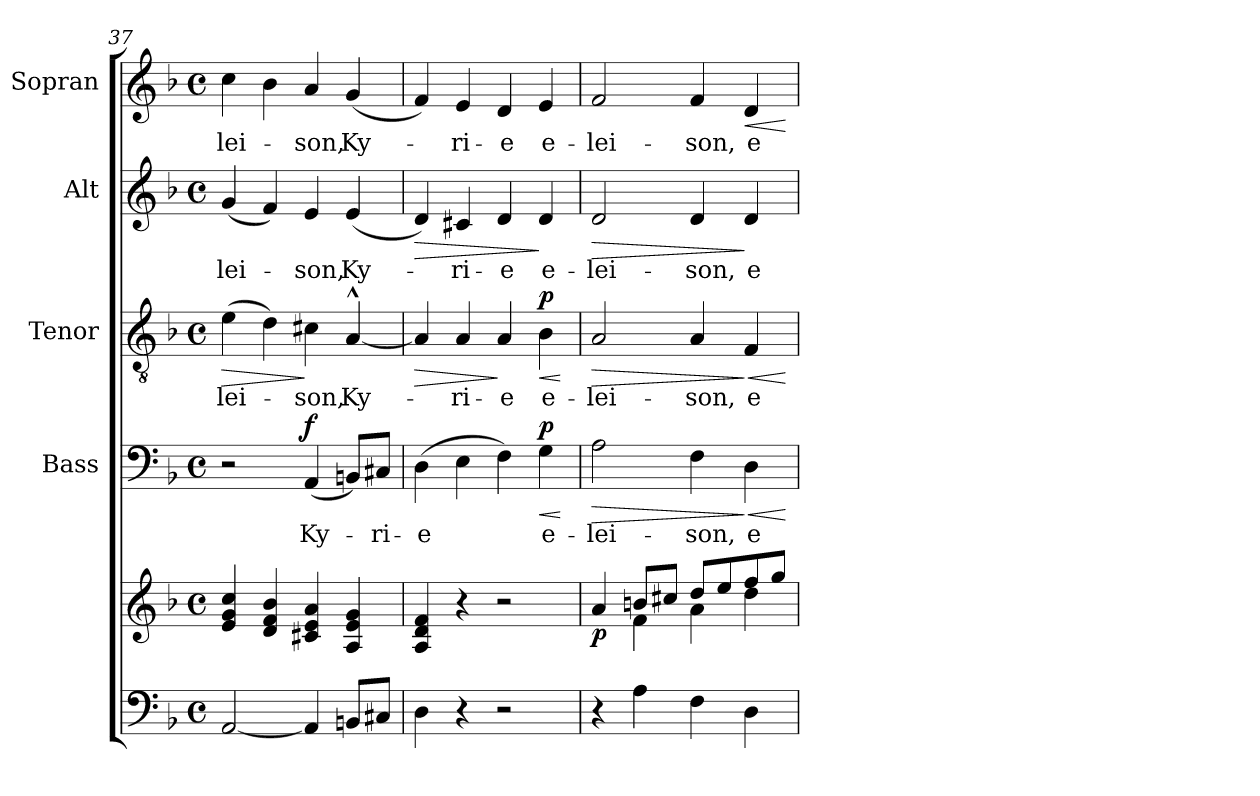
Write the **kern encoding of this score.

**kern	**kern	**dynam	**kern	**text	**dynam	**kern	**text	**dynam	**kern	**text	**dynam	**kern	**text	**dynam
*part5	*part5	*part5	*part4	*part4	*part4	*part3	*part3	*part3	*part2	*part2	*part2	*part1	*part1	*part1
*staff6	*staff5	*staff5/6	*staff4	*staff4	*staff4	*staff3	*staff3	*staff3	*staff2	*staff2	*staff2	*staff1	*staff1	*staff1
*	*	*	*I"Bass	*	*	*I"Tenor	*	*	*I"Alt	*	*	*I"Sopran	*	*
*	*	*	*I'B.	*	*	*I'T.	*	*	*I'A.	*	*	*I'S.	*	*
*clefF4	*clefG2	*	*clefF4	*	*	*clefGv2	*	*	*clefG2	*	*	*clefG2	*	*
*k[b-]	*k[b-]	*	*k[b-]	*	*	*k[b-]	*	*	*k[b-]	*	*	*k[b-]	*	*
*F:	*F:	*	*F:	*	*	*F:	*	*	*F:	*	*	*F:	*	*
*M4/4	*M4/4	*	*M4/4	*	*	*M4/4	*	*	*M4/4	*	*	*M4/4	*	*
*met(c)	*met(c)	*	*met(c)	*	*	*met(c)	*	*	*met(c)	*	*	*met(c)	*	*
=37	=37	=37	=37	=37	=37	=37	=37	=37	=37	=37	=37	=37	=37	=37
!	!	!	!	!	!	!	!LO:LY:b	!LO:HP:b	!	!LO:LY:b	!	!	!LO:LY:b	!
[2AA/	4e/ 4g/ 4cc/	.	2r	.	.	(>4e\	-lei-	>	(<4g/	-lei-	.	4cc\	-lei-	.
.	4d/ 4f/ 4b-/	.	.	.	.	4d\)	.	.	4f/)	.	.	4b-\	.	.
!	!	!	!	!LO:LY:b	!LO:DY:a	!	!LO:LY:b	!	!	!LO:LY:b	!	!	!LO:LY:b	!
4AA/]	4c#X/ 4e/ 4a/	.	(<4AA/	Ky-	f	4c#X\	-son,	]	4e/	-son,	.	4a/	-son,	.
!	!	!	!	!	!	!	!LO:LY:b	!	!	!LO:LY:b	!	!	!LO:LY:b	!
8BBn/L	4A/ 4e/ 4g/	.	8BBn/L)	.	.	[4A^^>/	Ky-	.	(<4e/	Ky-	.	(<4g/	Ky-	.
!	!	!	!	!LO:LY:b	!	!	!	!	!	!	!	!	!	!
8C#X/J	.	.	8C#X/J	-ri-	.	.	.	.	.	.	.	.	.	.
!!LO:LB:g=z
=38	=38	=38	=38	=38	=38	=38	=38	=38	=38	=38	=38	=38	=38	=38
!	!	!	!	!LO:LY:b	!	!	!	!LO:HP:b	!	!	!LO:HP:b	!	!	!
4D\	4A/ 4d/ 4f/	.	(>4D\	-e	.	4A/]	.	>	4d/)	.	>	4f/)	.	.
!	!	!	!	!	!	!	!LO:LY:b	!	!	!LO:LY:b	!	!	!LO:LY:b	!
4r	4r	.	4E\	.	.	4A/	-ri-	.	4c#X/	-ri-	.	4e/	-ri-	.
!	!	!	!	!	!	!	!LO:LY:b	!	!	!LO:LY:b	!	!	!LO:LY:b	!
2r	2r	.	4F\)	.	.	4A/	-e	]	4d/	-e	.	4d/	-e	.
!	!	!	!	!LO:LY:b	!LO:HP:b	!	!LO:LY:b	!LO:HP:b	!	!LO:LY:b	!	!	!LO:LY:b	!
!	!	!	!	!	!LO:DY:n=1:a	!	!	!LO:DY:n=1:a	!	!	!	!	!	!
.	.	.	4G\	e-	< p	4B-\	e-	< p	4d/	e-	]	4e/	e-	.
.	.	.	.	.	[	.	.	[	.	.	.	.	.	.
=39	=39	=39	=39	=39	=39	=39	=39	=39	=39	=39	=39	=39	=39	=39
*	*^	*	*	*	*	*	*	*	*	*	*	*	*	*
!	!	!	!LO:DY:b	!	!LO:LY:b	!LO:HP:b	!	!LO:LY:b	!LO:HP:b	!	!LO:LY:b	!LO:HP:b	!	!LO:LY:b	!
4r	4a/	4ryy	p	2A\	-lei-	>	2A/	-lei-	>	2d/	-lei-	>	2f/	-lei-	.
4A\	8bn/L	4f\	.	.	.	.	.	.	.	.	.	.	.	.	.
.	8cc#X/J	.	.	.	.	.	.	.	.	.	.	.	.	.	.
!	!	!	!	!	!LO:LY:b	!	!	!LO:LY:b	!	!	!LO:LY:b	!	!	!LO:LY:b	!
4F\	8dd/L	4a\	.	4F\	-son,	.	4A/	-son,	.	4d/	-son,	.	4f/	-son,	.
.	8ee/	.	.	.	.	.	.	.	.	.	.	.	.	.	.
!	!	!	!	!	!LO:LY:b	!LO:HP:n=1:b	!	!LO:LY:b	!LO:HP:n=1:b	!	!LO:LY:b	!	!	!LO:LY:b	!LO:HP:b
4D\	8ff/	4dd\	.	4D\	e-	] <	4F/	e-	] <	4d/	e-	]	4d/	e-	<
.	8gg/J	.	.	.	.	.	.	.	.	.	.	.	.	.	.
*	*v	*v	*	*	*	*	*	*	*	*	*	*	*	*	*
.	.	.	.	.	[	.	.	[	.	.	.	.	.	[
=	=	=	=	=	=	=	=	=	=	=	=	=	=	=
*-	*-	*-	*-	*-	*-	*-	*-	*-	*-	*-	*-	*-	*-	*-
